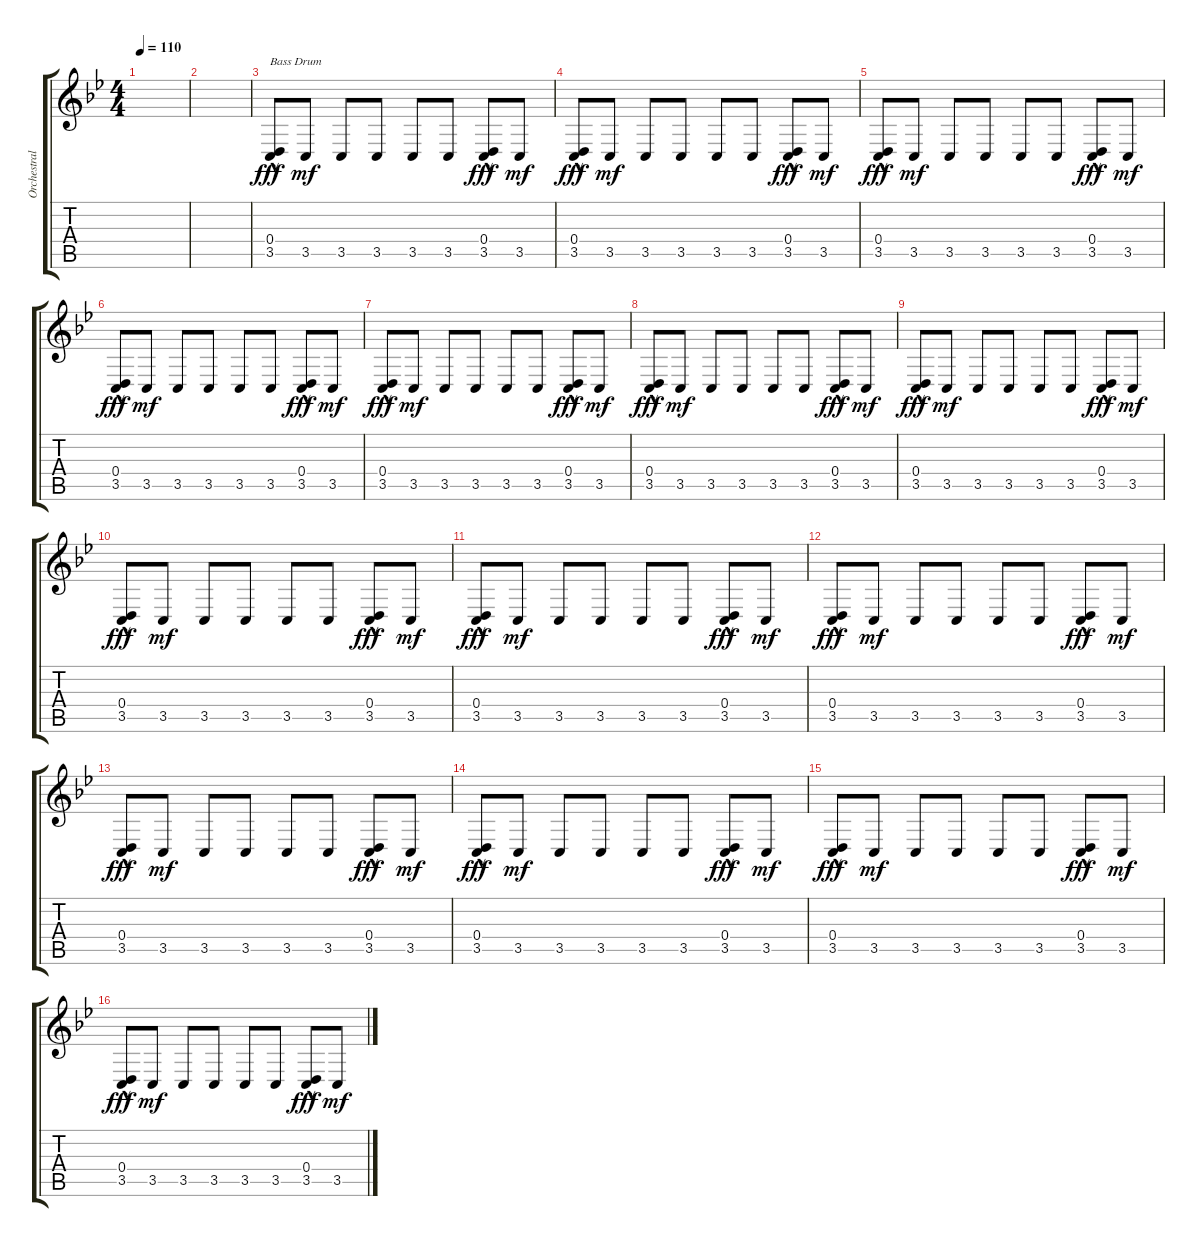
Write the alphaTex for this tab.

\track ("Orchestral Percussion II" "Orchestral") {instrument glockenspiel}
\staff {score tabs}
\tuning (E4 B3 G3 D3 A2 E2) {hide}
\ts (4 4)
\tempo 110
\clef g2
\ks gminor
|
|
(0.4 3.5{hac}).8{txt "Bass Drum" dy fff instrument taikodrum} 3.5.8{dy mf} 3.5.8 3.5.8 3.5.8 3.5.8 (0.4 3.5{hac}).8{dy fff} 3.5.8{dy mf} |
(0.4 3.5{hac}).8{dy fff instrument taikodrum} 3.5.8{dy mf} 3.5.8 3.5.8 3.5.8 3.5.8 (0.4 3.5{hac}).8{dy fff} 3.5.8{dy mf} |
(0.4 3.5{hac}).8{dy fff instrument taikodrum} 3.5.8{dy mf} 3.5.8 3.5.8 3.5.8 3.5.8 (0.4 3.5{hac}).8{dy fff} 3.5.8{dy mf} |
(0.4 3.5{hac}).8{dy fff instrument taikodrum} 3.5.8{dy mf} 3.5.8 3.5.8 3.5.8 3.5.8 (0.4 3.5{hac}).8{dy fff} 3.5.8{dy mf} |
(0.4 3.5{hac}).8{dy fff instrument taikodrum} 3.5.8{dy mf} 3.5.8 3.5.8 3.5.8 3.5.8 (0.4 3.5{hac}).8{dy fff} 3.5.8{dy mf} |
(0.4 3.5{hac}).8{dy fff instrument taikodrum} 3.5.8{dy mf} 3.5.8 3.5.8 3.5.8 3.5.8 (0.4 3.5{hac}).8{dy fff} 3.5.8{dy mf} |
(0.4 3.5{hac}).8{dy fff instrument taikodrum} 3.5.8{dy mf} 3.5.8 3.5.8 3.5.8 3.5.8 (0.4 3.5{hac}).8{dy fff} 3.5.8{dy mf} |
(0.4 3.5{hac}).8{dy fff instrument taikodrum} 3.5.8{dy mf} 3.5.8 3.5.8 3.5.8 3.5.8 (0.4 3.5{hac}).8{dy fff} 3.5.8{dy mf} |
(0.4 3.5{hac}).8{dy fff instrument taikodrum} 3.5.8{dy mf} 3.5.8 3.5.8 3.5.8 3.5.8 (0.4 3.5{hac}).8{dy fff} 3.5.8{dy mf} |
(0.4 3.5{hac}).8{dy fff instrument taikodrum} 3.5.8{dy mf} 3.5.8 3.5.8 3.5.8 3.5.8 (0.4 3.5{hac}).8{dy fff} 3.5.8{dy mf} |
(0.4 3.5{hac}).8{dy fff instrument taikodrum} 3.5.8{dy mf} 3.5.8 3.5.8 3.5.8 3.5.8 (0.4 3.5{hac}).8{dy fff} 3.5.8{dy mf} |
(0.4 3.5{hac}).8{dy fff instrument taikodrum} 3.5.8{dy mf} 3.5.8 3.5.8 3.5.8 3.5.8 (0.4 3.5{hac}).8{dy fff} 3.5.8{dy mf} |
(0.4 3.5{hac}).8{dy fff instrument taikodrum} 3.5.8{dy mf} 3.5.8 3.5.8 3.5.8 3.5.8 (0.4 3.5{hac}).8{dy fff} 3.5.8{dy mf} |
(0.4 3.5{hac}).8{dy fff instrument taikodrum} 3.5.8{dy mf} 3.5.8 3.5.8 3.5.8 3.5.8 (0.4 3.5{hac}).8{dy fff} 3.5.8{dy mf}
